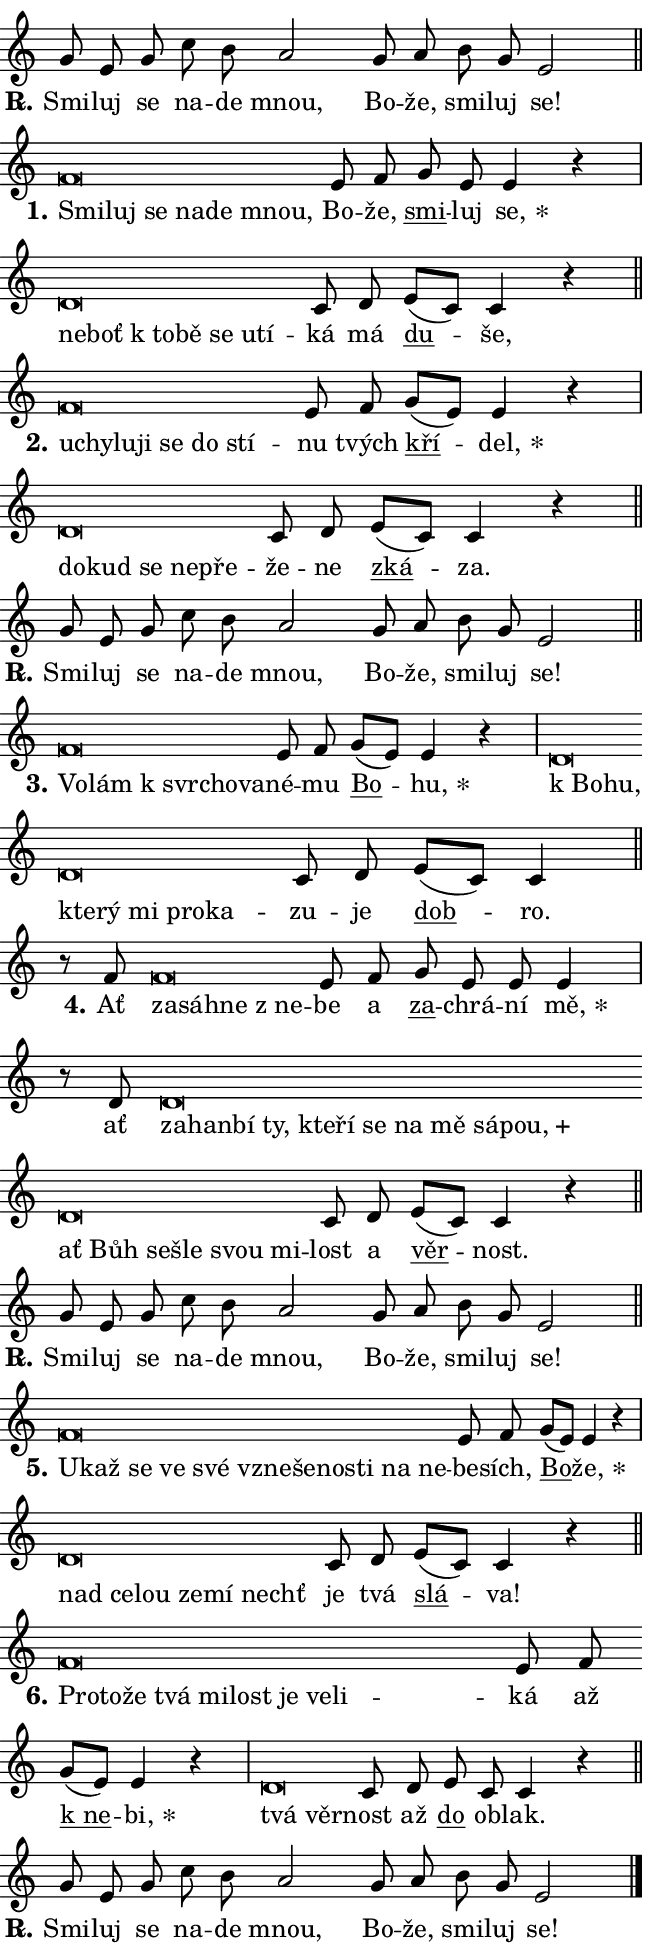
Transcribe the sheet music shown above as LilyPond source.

\version "2.24.0"
\header { tagline = "" }
\paper {
  indent = 0\cm
  top-margin = 0\cm
  right-margin = 0.13\cm % to fit lyric hyphens
  bottom-margin = 0\cm
  left-margin = 0\cm
  paper-width = 11\cm
  page-breaking = #ly:one-page-breaking
  system-system-spacing.basic-distance = #11
  score-system-spacing.basic-distance = #11
  ragged-last = ##f
}


%% Author: Thomas Morley
%% https://lists.gnu.org/archive/html/lilypond-user/2020-05/msg00002.html
#(define (line-position grob)
"Returns position of @var[grob} in current system:
   @code{'start}, if at first time-step
   @code{'end}, if at last time-step
   @code{'middle} otherwise
"
  (let* ((col (ly:item-get-column grob))
         (ln (ly:grob-object col 'left-neighbor))
         (rn (ly:grob-object col 'right-neighbor))
         (col-to-check-left (if (ly:grob? ln) ln col))
         (col-to-check-right (if (ly:grob? rn) rn col))
         (break-dir-left
           (and
             (ly:grob-property col-to-check-left 'non-musical #f)
             (ly:item-break-dir col-to-check-left)))
         (break-dir-right
           (and
             (ly:grob-property col-to-check-right 'non-musical #f)
             (ly:item-break-dir col-to-check-right))))
        (cond ((eqv? 1 break-dir-left) 'start)
              ((eqv? -1 break-dir-right) 'end)
              (else 'middle))))

#(define (tranparent-at-line-position vctor)
  (lambda (grob)
  "Relying on @code{line-position} select the relevant enry from @var{vctor}.
Used to determine transparency,"
    (case (line-position grob)
      ((end) (not (vector-ref vctor 0)))
      ((middle) (not (vector-ref vctor 1)))
      ((start) (not (vector-ref vctor 2))))))

noteHeadBreakVisibility =
#(define-music-function (break-visibility)(vector?)
"Makes @code{NoteHead}s transparent relying on @var{break-visibility}"
#{
  \override NoteHead.transparent =
    #(tranparent-at-line-position break-visibility)
#})

#(define delete-ledgers-for-transparent-note-heads
  (lambda (grob)
    "Reads whether a @code{NoteHead} is transparent.
If so this @code{NoteHead} is removed from @code{'note-heads} from
@var{grob}, which is supposed to be @code{LedgerLineSpanner}.
As a result ledgers are not printed for this @code{NoteHead}"
    (let* ((nhds-array (ly:grob-object grob 'note-heads))
           (nhds-list
             (if (ly:grob-array? nhds-array)
                 (ly:grob-array->list nhds-array)
                 '()))
           ;; Relies on the transparent-property being done before
           ;; Staff.LedgerLineSpanner.after-line-breaking is executed.
           ;; This is fragile ...
           (to-keep
             (remove
               (lambda (nhd)
                 (ly:grob-property nhd 'transparent #f))
               nhds-list)))
      ;; TODO find a better method to iterate over grob-arrays, similiar
      ;; to filter/remove etc for lists
      ;; For now rebuilt from scratch
      (set! (ly:grob-object grob 'note-heads)  '())
      (for-each
        (lambda (nhd)
          (ly:pointer-group-interface::add-grob grob 'note-heads nhd))
        to-keep))))

squashNotes = {
  \override NoteHead.X-extent = #'(-0.2 . 0.2)
  \override NoteHead.Y-extent = #'(-0.75 . 0)
  \override NoteHead.stencil =
    #(lambda (grob)
       (let ((pos (ly:grob-property grob 'staff-position)))
         (begin
           (if (< pos -7) (display "ERROR: Lower brevis then expected\n") (display ""))
           (if (<= pos -6) ly:text-interface::print ly:note-head::print))))
}
unSquashNotes = {
  \revert NoteHead.X-extent
  \revert NoteHead.Y-extent
  \revert NoteHead.stencil
}

hideNotes = \noteHeadBreakVisibility #begin-of-line-visible
unHideNotes = \noteHeadBreakVisibility #all-visible

% work-around for resetting accidentals
% https://lilypond.org/doc/v2.23/Documentation/notation/displaying-rhythms#unmetered-music
cadenzaMeasure = {
  \cadenzaOff
  \partial 1024 s1024
  \cadenzaOn
}

#(define-markup-command (accent layout props text) (markup?)
  "Underline accented syllable"
  (interpret-markup layout props
    #{\markup \override #'(offset . 4.3) \underline { #text }#}))

responsum = \markup \concat {
  "R" \hspace #-1.05 \path #0.1 #'((moveto 0 0.07) (lineto 0.9 0.8)) \hspace #0.05 "."
}

spaceSize = #0.6828661417322834 % exact space size for TeX Gyre Schola

\layout {
  \context {
    \Staff
    \remove "Time_signature_engraver"
    \override LedgerLineSpanner.after-line-breaking = #delete-ledgers-for-transparent-note-heads
  }
  \context {
    \Lyrics {
      \override LyricSpace.minimum-distance = \spaceSize
      \override LyricText.font-name = #"TeX Gyre Schola"
      \override LyricText.font-size = 1
      \override StanzaNumber.font-name = #"TeX Gyre Schola Bold"
      \override StanzaNumber.font-size = 1
    }
  }
  \context {
    \Score 
    \override NoteHead.text =
      #(lambda (grob) 
        (let ((pos (ly:grob-property grob 'staff-position)))
          #{\markup {
            \combine
              \halign #-0.55 \raise #(if (= pos -6) 0 0.5) \override #'(thickness . 2) \draw-line #'(3.2 . 0)
              \musicglyph "noteheads.sM1"
          }#}))
  }
}

% magnetic-lyrics.ily
%
%   written by
%     Jean Abou Samra <jean@abou-samra.fr>
%     Werner Lemberg <wl@gnu.org>
%
%   adapted by
%     Jiri Hon <jiri.hon@gmail.com>
%
% Version 2022-Apr-15

% https://www.mail-archive.com/lilypond-user@gnu.org/msg149350.html

#(define (Left_hyphen_pointer_engraver context)
   "Collect syllable-hyphen-syllable occurrences in lyrics and store
them in properties.  This engraver only looks to the left.  For
example, if the lyrics input is @code{foo -- bar}, it does the
following.

@itemize @bullet
@item
Set the @code{text} property of the @code{LyricHyphen} grob between
@q{foo} and @q{bar} to @code{foo}.

@item
Set the @code{left-hyphen} property of the @code{LyricText} grob with
text @q{foo} to the @code{LyricHyphen} grob between @q{foo} and
@q{bar}.
@end itemize

Use this auxiliary engraver in combination with the
@code{lyric-@/text::@/apply-@/magnetic-@/offset!} hook."
   (let ((hyphen #f)
         (text #f))
     (make-engraver
      (acknowledgers
       ((lyric-syllable-interface engraver grob source-engraver)
        (set! text grob)))
      (end-acknowledgers
       ((lyric-hyphen-interface engraver grob source-engraver)
        ;(when (not (grob::has-interface grob 'lyric-space-interface))
          (set! hyphen grob)));)
      ((stop-translation-timestep engraver)
       (when (and text hyphen)
         (ly:grob-set-object! text 'left-hyphen hyphen))
       (set! text #f)
       (set! hyphen #f)))))

#(define (lyric-text::apply-magnetic-offset! grob)
   "If the space between two syllables is less than the value in
property @code{LyricText@/.details@/.squash-threshold}, move the right
syllable to the left so that it gets concatenated with the left
syllable.

Use this function as a hook for
@code{LyricText@/.after-@/line-@/breaking} if the
@code{Left_@/hyphen_@/pointer_@/engraver} is active."
   (let ((hyphen (ly:grob-object grob 'left-hyphen #f)))
     (when hyphen
       (let ((left-text (ly:spanner-bound hyphen LEFT)))
         (when (grob::has-interface left-text 'lyric-syllable-interface)
           (let* ((common (ly:grob-common-refpoint grob left-text X))
                  (this-x-ext (ly:grob-extent grob common X))
                  (left-x-ext
                   (begin
                     ;; Trigger magnetism for left-text.
                     (ly:grob-property left-text 'after-line-breaking)
                     (ly:grob-extent left-text common X)))
                  ;; `delta` is the gap width between two syllables.
                  (delta (- (interval-start this-x-ext)
                            (interval-end left-x-ext)))
                  (details (ly:grob-property grob 'details))
                  (threshold (assoc-get 'squash-threshold details 0.2)))
             (when (< delta threshold)
               (let* (;; We have to manipulate the input text so that
                      ;; ligatures crossing syllable boundaries are not
                      ;; disabled.  For languages based on the Latin
                      ;; script this is essentially a beautification.
                      ;; However, for non-Western scripts it can be a
                      ;; necessity.
                      (lt (ly:grob-property left-text 'text))
                      (rt (ly:grob-property grob 'text))
                      (is-space (grob::has-interface hyphen 'lyric-space-interface))
                      (space (if is-space " " ""))
                      (extra-delta (if is-space spaceSize 0))
                      ;; Append new syllable.
                      (ltrt-space (if (and (string? lt) (string? rt))
                                (string-append lt space rt)
                                (make-concat-markup (list lt space rt))))
                      ;; Right-align `ltrt` to the right side.
                      (ltrt-space-markup (grob-interpret-markup
                               grob
                               (make-translate-markup
                                (cons (interval-length this-x-ext) 0)
                                (make-right-align-markup ltrt-space)))))
                 (begin
                   ;; Don't print `left-text`.
                   (ly:grob-set-property! left-text 'stencil #f)
                   ;; Set text and stencil (which holds all collected
                   ;; syllables so far) and shift it to the left.
                   (ly:grob-set-property! grob 'text ltrt-space)
                   (ly:grob-set-property! grob 'stencil ltrt-space-markup)
                   (ly:grob-translate-axis! grob (- (- delta extra-delta)) X))))))))))


#(define (lyric-hyphen::displace-bounds-first grob)
   ;; Make very sure this callback isn't triggered too early.
   (let ((left (ly:spanner-bound grob LEFT))
         (right (ly:spanner-bound grob RIGHT)))
     (ly:grob-property left 'after-line-breaking)
     (ly:grob-property right 'after-line-breaking)
     (ly:lyric-hyphen::print grob)))

squashThreshold = #0.4

\layout {
  \context {
    \Lyrics
    \consists #Left_hyphen_pointer_engraver
    \override LyricText.after-line-breaking =
      #lyric-text::apply-magnetic-offset!
    \override LyricHyphen.stencil = #lyric-hyphen::displace-bounds-first
    \override LyricText.details.squash-threshold = \squashThreshold
    \override LyricHyphen.minimum-distance = 0
    \override LyricHyphen.minimum-length = \squashThreshold
  }
}

squashText = \override LyricText.details.squash-threshold = 9999
unSquashText = \override LyricText.details.squash-threshold = \squashThreshold

leftText = \override LyricText.self-alignment-X = #LEFT
unLeftText = \revert LyricText.self-alignment-X

starOffset = #(lambda (grob) 
                (let ((x_offset (ly:self-alignment-interface::aligned-on-x-parent grob)))
                  (if (= x_offset 0) 0 (+ x_offset 1.2))))

star = #(define-music-function (syllable)(string?)
"Append star separator at the end of a syllable"
#{
  \once \override LyricText.X-offset = #starOffset
  \lyricmode { \markup {
    #syllable
    \override #'((font-name . "TeX Gyre Schola Bold")) \hspace #0.2 \lower #0.65 \larger "*"
  } }
#})

starAccent = #(define-music-function (syllable)(string?)
"Append star separator at the end of a syllable and make accent"
#{
  \once \override LyricText.X-offset = #starOffset
  \lyricmode { \markup {
    \accent #syllable
    \override #'((font-name . "TeX Gyre Schola Bold")) \hspace #0.2 \lower #0.65 \larger "*"
  } }
#})

breath = #(define-music-function (syllable)(string?)
"Append breathing indicator at the end of a syllable"
#{
  \lyricmode { \markup { #syllable "+" } }
#})

optionalBreath = #(define-music-function (syllable)(string?)
"Append optional breathing indicator at the end of a syllable"
#{
  \lyricmode { \markup { #syllable "(+)" } }
#})


\score {
    <<
        \new Voice = "melody" { \cadenzaOn \key c \major \relative { g'8 e g c b a2 \bar "" g8 a b g e2 \cadenzaMeasure \bar "||" \break } }
        \new Lyrics \lyricsto "melody" { \lyricmode { \set stanza = \responsum
Smi -- luj se na -- de mnou, Bo -- že, smi -- luj se! } }
    >>
    \layout {}
}

\score {
    <<
        \new Voice = "melody" { \cadenzaOn \key c \major \relative { \squashNotes f'\breve*1/16 \hideNotes \breve*1/16 \bar "" \breve*1/16 \bar "" \breve*1/16 \bar "" \breve*1/16 \breve*1/16 \bar "" \unHideNotes \unSquashNotes e8 f \bar "" g e e4 r \cadenzaMeasure \bar "|" \squashNotes d\breve*1/16 \hideNotes \breve*1/16 \bar "" \breve*1/16 \bar "" \breve*1/16 \bar "" \breve*1/16 \bar "" \breve*1/16 \breve*1/16 \bar "" \unHideNotes \unSquashNotes c8 d \bar "" e[( c)] c4 r \cadenzaMeasure \bar "||" \break } }
        \new Lyrics \lyricsto "melody" { \lyricmode { \set stanza = "1."
\leftText Smi -- \squashText luj se na -- de mnou, \unLeftText \unSquashText Bo -- že, \markup \accent smi -- luj \star se, \leftText ne -- \squashText boť "k to" -- bě se u -- tí -- \unLeftText \unSquashText ká má \markup \accent du -- še, } }
    >>
    \layout {}
}

\score {
    <<
        \new Voice = "melody" { \cadenzaOn \key c \major \relative { \squashNotes f'\breve*1/16 \hideNotes \breve*1/16 \bar "" \breve*1/16 \bar "" \breve*1/16 \bar "" \breve*1/16 \bar "" \breve*1/16 \breve*1/16 \bar "" \unHideNotes \unSquashNotes e8 f \bar "" g[( e)] e4 r \cadenzaMeasure \bar "|" \squashNotes d\breve*1/16 \hideNotes \breve*1/16 \bar "" \breve*1/16 \bar "" \breve*1/16 \breve*1/16 \bar "" \unHideNotes \unSquashNotes c8 d \bar "" e[( c)] c4 r \cadenzaMeasure \bar "||" \break } }
        \new Lyrics \lyricsto "melody" { \lyricmode { \set stanza = "2."
\leftText u -- \squashText chy -- lu -- ji se do stí -- \unLeftText \unSquashText nu tvých \markup \accent kří -- \star del, \leftText do -- \squashText kud se ne -- pře -- \unLeftText \unSquashText že -- ne \markup \accent zká -- za. } }
    >>
    \layout {}
}

\score {
    <<
        \new Voice = "melody" { \cadenzaOn \key c \major \relative { g'8 e g c b a2 \bar "" g8 a b g e2 \cadenzaMeasure \bar "||" \break } }
        \new Lyrics \lyricsto "melody" { \lyricmode { \set stanza = \responsum
Smi -- luj se na -- de mnou, Bo -- že, smi -- luj se! } }
    >>
    \layout {}
}

\score {
    <<
        \new Voice = "melody" { \cadenzaOn \key c \major \relative { \squashNotes f'\breve*1/16 \hideNotes \breve*1/16 \bar "" \breve*1/16 \bar "" \breve*1/16 \breve*1/16 \bar "" \unHideNotes \unSquashNotes e8 f \bar "" g[( e)] e4 r \cadenzaMeasure \bar "|" \squashNotes d\breve*1/16 \hideNotes \breve*1/16 \bar "" \breve*1/16 \bar "" \breve*1/16 \bar "" \breve*1/16 \bar "" \breve*1/16 \breve*1/16 \bar "" \unHideNotes \unSquashNotes c8 d \bar "" e[( c)] c4 \cadenzaMeasure \bar "||" \break } }
        \new Lyrics \lyricsto "melody" { \lyricmode { \set stanza = "3."
\leftText Vo -- \squashText lám "k svr" -- cho -- va -- \unLeftText \unSquashText né -- mu \markup \accent Bo -- \star hu, \leftText "k Bo" -- \squashText hu, kte -- rý mi pro -- ka -- \unLeftText \unSquashText zu -- je \markup \accent dob -- ro. } }
    >>
    \layout {}
}

\score {
    <<
        \new Voice = "melody" { \cadenzaOn \key c \major \relative { r8 f'8 \squashNotes f\breve*1/16 \hideNotes \breve*1/16 \bar "" \breve*1/16 \breve*1/16 \bar "" \unHideNotes \unSquashNotes e8 f \bar "" g e e e4 \cadenzaMeasure \bar "|" r8 d8 \squashNotes d\breve*1/16 \hideNotes \breve*1/16 \bar "" \breve*1/16 \bar "" \breve*1/16 \bar "" \breve*1/16 \bar "" \breve*1/16 \bar "" \breve*1/16 \bar "" \breve*1/16 \bar "" \breve*1/16 \bar "" \breve*1/16 \bar "" \breve*1/16 \bar "" \breve*1/16 \bar "" \breve*1/16 \bar "" \breve*1/16 \bar "" \breve*1/16 \bar "" \breve*1/16 \breve*1/16 \bar "" \unHideNotes \unSquashNotes c8 d \bar "" e[( c)] c4 r \cadenzaMeasure \bar "||" \break } }
        \new Lyrics \lyricsto "melody" { \lyricmode { \set stanza = "4."
Ať \leftText za -- \squashText sáh -- ne "z ne" -- \unLeftText \unSquashText be a \markup \accent za -- chrá -- ní \star mě, ať \leftText za -- \squashText han -- bí ty, kte -- ří se na mě sá -- \breath "pou," ať Bůh se -- šle svou mi -- \unLeftText \unSquashText lost a \markup \accent věr -- nost. } }
    >>
    \layout {}
}

\score {
    <<
        \new Voice = "melody" { \cadenzaOn \key c \major \relative { g'8 e g c b a2 \bar "" g8 a b g e2 \cadenzaMeasure \bar "||" \break } }
        \new Lyrics \lyricsto "melody" { \lyricmode { \set stanza = \responsum
Smi -- luj se na -- de mnou, Bo -- že, smi -- luj se! } }
    >>
    \layout {}
}

\score {
    <<
        \new Voice = "melody" { \cadenzaOn \key c \major \relative { \squashNotes f'\breve*1/16 \hideNotes \breve*1/16 \bar "" \breve*1/16 \bar "" \breve*1/16 \bar "" \breve*1/16 \bar "" \breve*1/16 \bar "" \breve*1/16 \bar "" \breve*1/16 \bar "" \breve*1/16 \bar "" \breve*1/16 \breve*1/16 \bar "" \unHideNotes \unSquashNotes e8 f \bar "" g[( e)] e4 r \cadenzaMeasure \bar "|" \squashNotes d\breve*1/16 \hideNotes \breve*1/16 \bar "" \breve*1/16 \bar "" \breve*1/16 \bar "" \breve*1/16 \breve*1/16 \bar "" \unHideNotes \unSquashNotes c8 d \bar "" e[( c)] c4 r \cadenzaMeasure \bar "||" \break } }
        \new Lyrics \lyricsto "melody" { \lyricmode { \set stanza = "5."
\leftText U -- \squashText kaž se ve své vzne -- še -- no -- sti na ne -- \unLeftText \unSquashText be -- sích, \markup \accent Bo -- \star že, \leftText nad \squashText ce -- lou ze -- mí nechť \unLeftText \unSquashText je tvá \markup \accent slá -- va! } }
    >>
    \layout {}
}

\score {
    <<
        \new Voice = "melody" { \cadenzaOn \key c \major \relative { \squashNotes f'\breve*1/16 \hideNotes \breve*1/16 \bar "" \breve*1/16 \bar "" \breve*1/16 \bar "" \breve*1/16 \bar "" \breve*1/16 \bar "" \breve*1/16 \bar "" \breve*1/16 \breve*1/16 \bar "" \unHideNotes \unSquashNotes e8 f \bar "" g[( e)] e4 r \cadenzaMeasure \bar "|" \squashNotes d\breve*1/16 \hideNotes \breve*1/16 \bar "" \unHideNotes \unSquashNotes c8 d \bar "" e c c4 r \cadenzaMeasure \bar "||" \break } }
        \new Lyrics \lyricsto "melody" { \lyricmode { \set stanza = "6."
\leftText Pro -- \squashText to -- že tvá mi -- lost je ve -- li -- \unLeftText \unSquashText ká až \markup \accent "k ne" -- \star bi, \leftText tvá \squashText věr -- \unLeftText \unSquashText nost až \markup \accent do ob -- lak. } }
    >>
    \layout {}
}

\score {
    <<
        \new Voice = "melody" { \cadenzaOn \key c \major \relative { g'8 e g c b a2 \bar "" g8 a b g e2 \cadenzaMeasure \bar "||" \break } \bar "|." }
        \new Lyrics \lyricsto "melody" { \lyricmode { \set stanza = \responsum
Smi -- luj se na -- de mnou, Bo -- že, smi -- luj se! } }
    >>
    \layout {}
}
